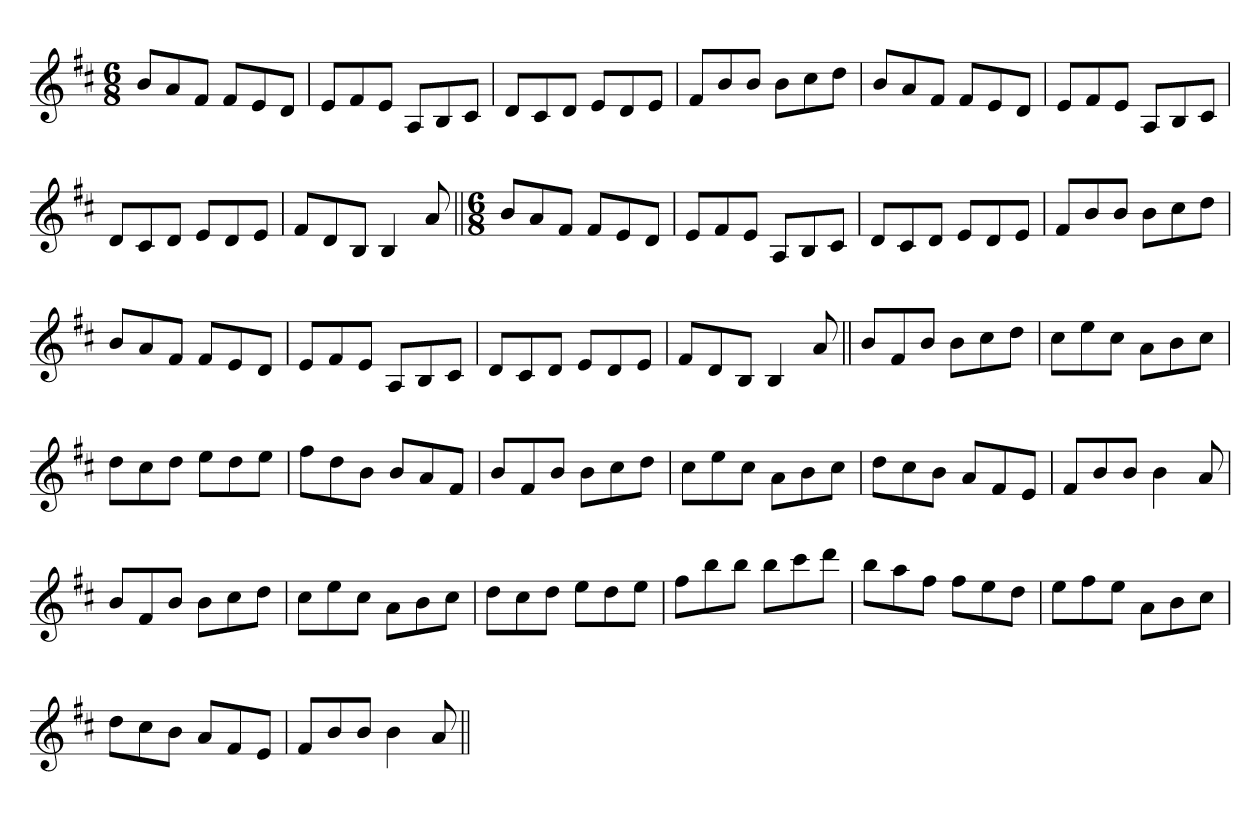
**kern
*part1
*staff1
*clefG2
*k[f#c#]
*b:
*M6/8
=1
8bL
8a
8f#J
8f#L
8e
8dJ
=
8eL
8f#
8eJ
8AL
8B
8c#J
=
8dL
8c#
8dJ
8eL
8d
8eJ
=
8f#L
8b
8bJ
8bL
8cc#
8ddJ
=
8bL
8a
8f#J
8f#L
8e
8dJ
=
8eL
8f#
8eJ
8AL
8B
8c#J
=
8dL
8c#
8dJ
8eL
8d
8eJ
=
8f#L
8d
8BJ
4B
8a
=||
*M6/8
8bL
8a
8f#J
8f#L
8e
8dJ
=
8eL
8f#
8eJ
8AL
8B
8c#J
=
8dL
8c#
8dJ
8eL
8d
8eJ
=
8f#L
8b
8bJ
8bL
8cc#
8ddJ
=
8bL
8a
8f#J
8f#L
8e
8dJ
=
8eL
8f#
8eJ
8AL
8B
8c#J
=
8dL
8c#
8dJ
8eL
8d
8eJ
=
8f#L
8d
8BJ
4B
8a
=||
8bL
8f#
8bJ
8bL
8cc#
8ddJ
=
8cc#L
8ee
8cc#J
8aL
8b
8cc#J
=
8ddL
8cc#
8ddJ
8eeL
8dd
8eeJ
=
8ff#L
8dd
8bJ
8bL
8a
8f#J
=
8bL
8f#
8bJ
8bL
8cc#
8ddJ
=
8cc#L
8ee
8cc#J
8aL
8b
8cc#J
=
8ddL
8cc#
8bJ
8aL
8f#
8eJ
=
8f#L
8b
8bJ
4b
8a
=
8bL
8f#
8bJ
8bL
8cc#
8ddJ
=
8cc#L
8ee
8cc#J
8aL
8b
8cc#J
=
8ddL
8cc#
8ddJ
8eeL
8dd
8eeJ
=
8ff#L
8bb
8bbJ
8bbL
8ccc#
8dddJ
=
8bbL
8aa
8ff#J
8ff#L
8ee
8ddJ
=
8eeL
8ff#
8eeJ
8aL
8b
8cc#J
=
8ddL
8cc#
8bJ
8aL
8f#
8eJ
=
8f#L
8b
8bJ
4b
8a
=||
*-
